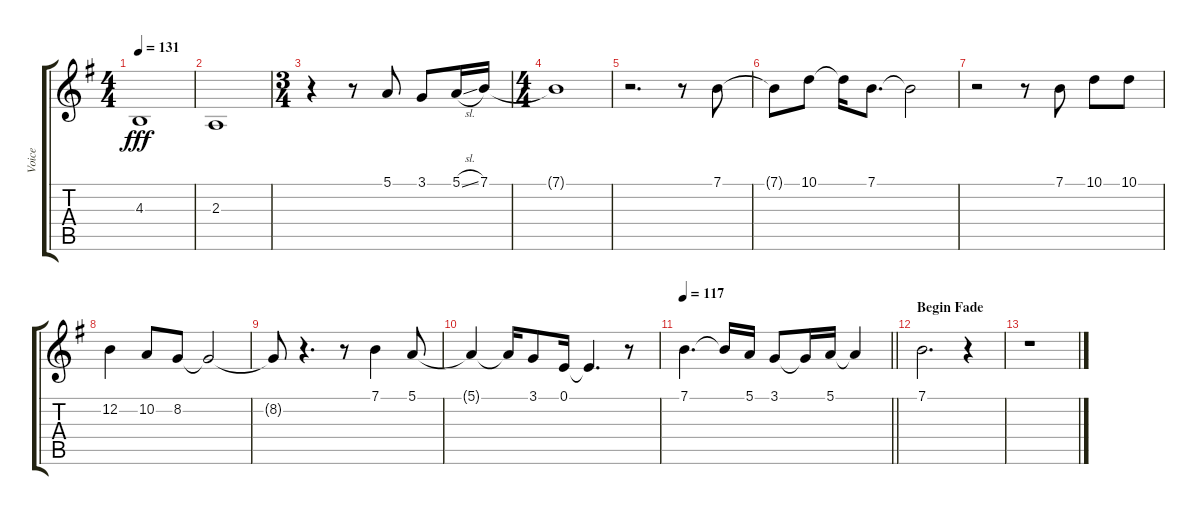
\track ("Voice" "Voice") {instrument lead6voice}
\staff {score tabs}
\tuning (E4 B3 G3 D3 A2 E2) {hide}
\ts (4 4)
\tempo 131
\clef g2
\ks g
4.3.1{dy fff} |
2.3.1 |
\ts (3 4)
r.4 r.8 5.1.8 3.1.8 5.1{sl}.16 7.1.16 |
\ts (4 4)
7.1{t}.1 |
r.2{d} r.8 7.1.8 |
7.1{t}.8 10.1.8 10.1{t}.16 7.1.8{d} 7.1{t}.2 |
r.2 r.8 7.1.8 10.1.8 10.1.8 |
12.2.4 10.2.8 8.2.8 8.2{t}.2 |
8.2{t}.8 r.4{d} r.8 7.1.4 5.1.8 |
5.1{t}.4 5.1{t}.16 3.1.8 0.1.16 0.1{t}.4{d} r.8 |
\tempo 117
\barLineRight lightlight
7.1.4{d} 7.1{t}.16 5.1.16 3.1.8 3.1{t}.16 5.1.16 5.1{t}.4 |
\section ("" "Begin Fade")
7.1.2{d} r.4 |
r.1
